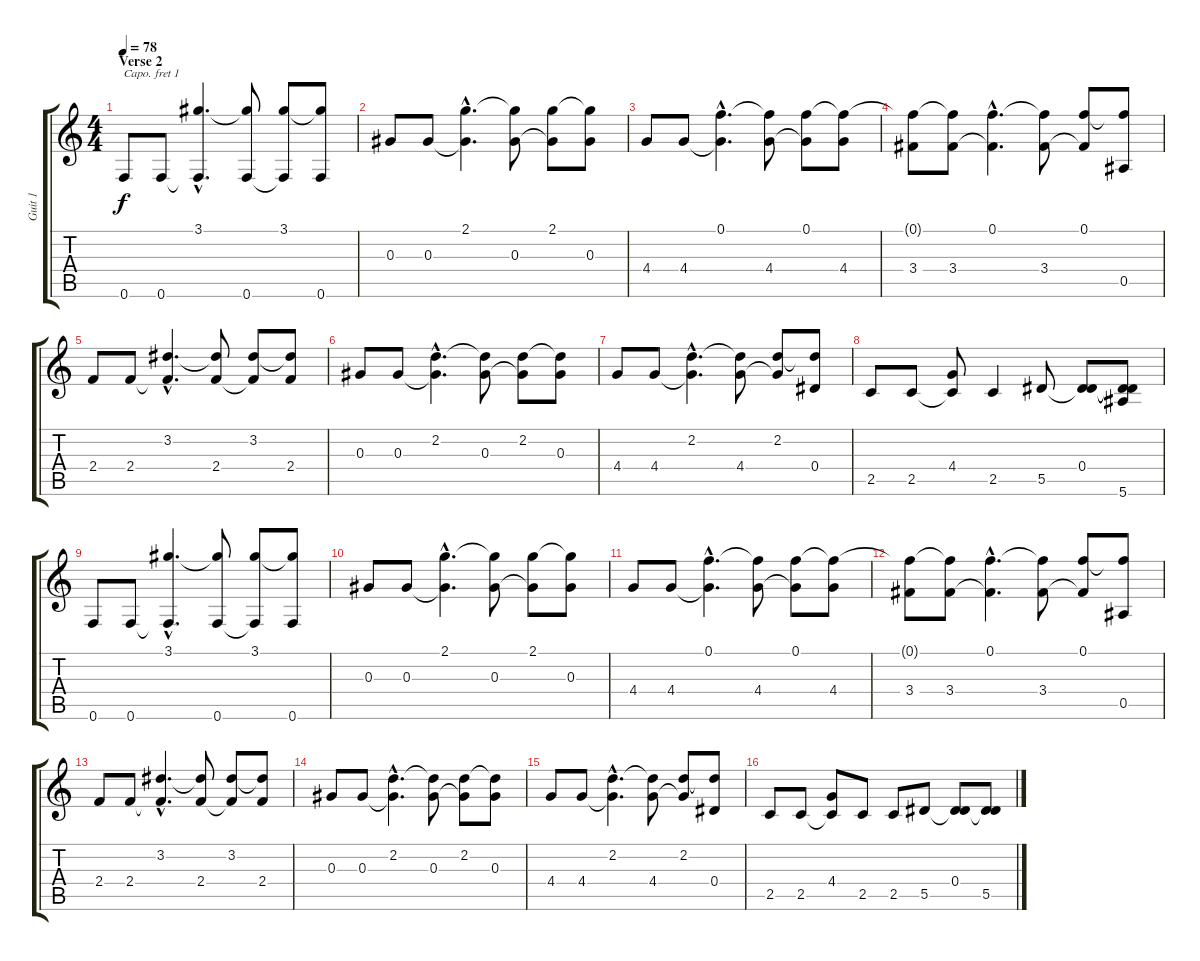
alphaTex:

\track ("Guit 1 " "Guit 1 ") {instrument electricguitarjazz}
\staff {score tabs}
\capo 1
\tuning (E4 B3 G3 D3 A2 E2) {hide}
\ts (4 4)
\section ("" "Verse 2")
\tempo 78
\clef g2
\ks c
0.6.8{dy f} 0.6.8 (3.1{hac} 0.6{hac t}).4{d} (3.1{t} 0.6).8 (3.1 0.6{t}).8 (3.1{t} 0.6).8 |
0.3.8 0.3.8 (2.1{hac} 0.3{hac t}).4{d} (2.1{t} 0.3).8 (2.1 0.3{t}).8 (2.1{t} 0.3).8 |
4.4.8 4.4.8 (0.1{hac} 4.4{hac t}).4{d} (0.1{t} 4.4).8 (0.1 4.4{t}).8 (0.1{t} 4.4).8 |
(0.1{t} 3.4).8 (0.1{t} 3.4).8 (0.1{hac} 3.4{hac t}).4{d} (0.1{t} 3.4).8 (0.1 3.4{t}).8 (0.1{t} 0.5).8 |
2.4.8 2.4.8 (3.2{hac} 2.4{hac t}).4{d} (3.2{t} 2.4).8 (3.2 2.4{t}).8 (3.2{t} 2.4).8 |
0.3.8 0.3.8 (2.2{hac} 0.3{hac t}).4{d} (2.2{t} 0.3).8 (2.2 0.3{t}).8 (2.2{t} 0.3).8 |
4.4.8 4.4.8 (2.2{hac} 4.4{hac t}).4{d} (2.2{t} 4.4).8 (2.2 4.4{t}).8 (2.2{t} 0.4).8 |
2.5.8 2.5.8 (4.4 2.5{t}).8 2.5.4 5.5.8 (0.4 5.5{t}).8 (0.4{t} 5.5{t} 5.6).8 |
\section ("" "")
0.6.8 0.6.8 (3.1{hac} 0.6{hac t}).4{d} (3.1{t} 0.6).8 (3.1 0.6{t}).8 (3.1{t} 0.6).8 |
0.3.8 0.3.8 (2.1{hac} 0.3{hac t}).4{d} (2.1{t} 0.3).8 (2.1 0.3{t}).8 (2.1{t} 0.3).8 |
4.4.8 4.4.8 (0.1{hac} 4.4{hac t}).4{d} (0.1{t} 4.4).8 (0.1 4.4{t}).8 (0.1{t} 4.4).8 |
(0.1{t} 3.4).8 (0.1{t} 3.4).8 (0.1{hac} 3.4{hac t}).4{d} (0.1{t} 3.4).8 (0.1 3.4{t}).8 (0.1{t} 0.5).8 |
2.4.8 2.4.8 (3.2{hac} 2.4{hac t}).4{d} (3.2{t} 2.4).8 (3.2 2.4{t}).8 (3.2{t} 2.4).8 |
0.3.8 0.3.8 (2.2{hac} 0.3{hac t}).4{d} (2.2{t} 0.3).8 (2.2 0.3{t}).8 (2.2{t} 0.3).8 |
4.4.8 4.4.8 (2.2{hac} 4.4{hac t}).4{d} (2.2{t} 4.4).8 (2.2 4.4{t}).8 (2.2{t} 0.4).8 |
2.5.8 2.5.8 (4.4 2.5{t}).8 2.5.8 2.5.8 5.5.8 (0.4 5.5{t}).8 (0.4{t} 5.5).8
